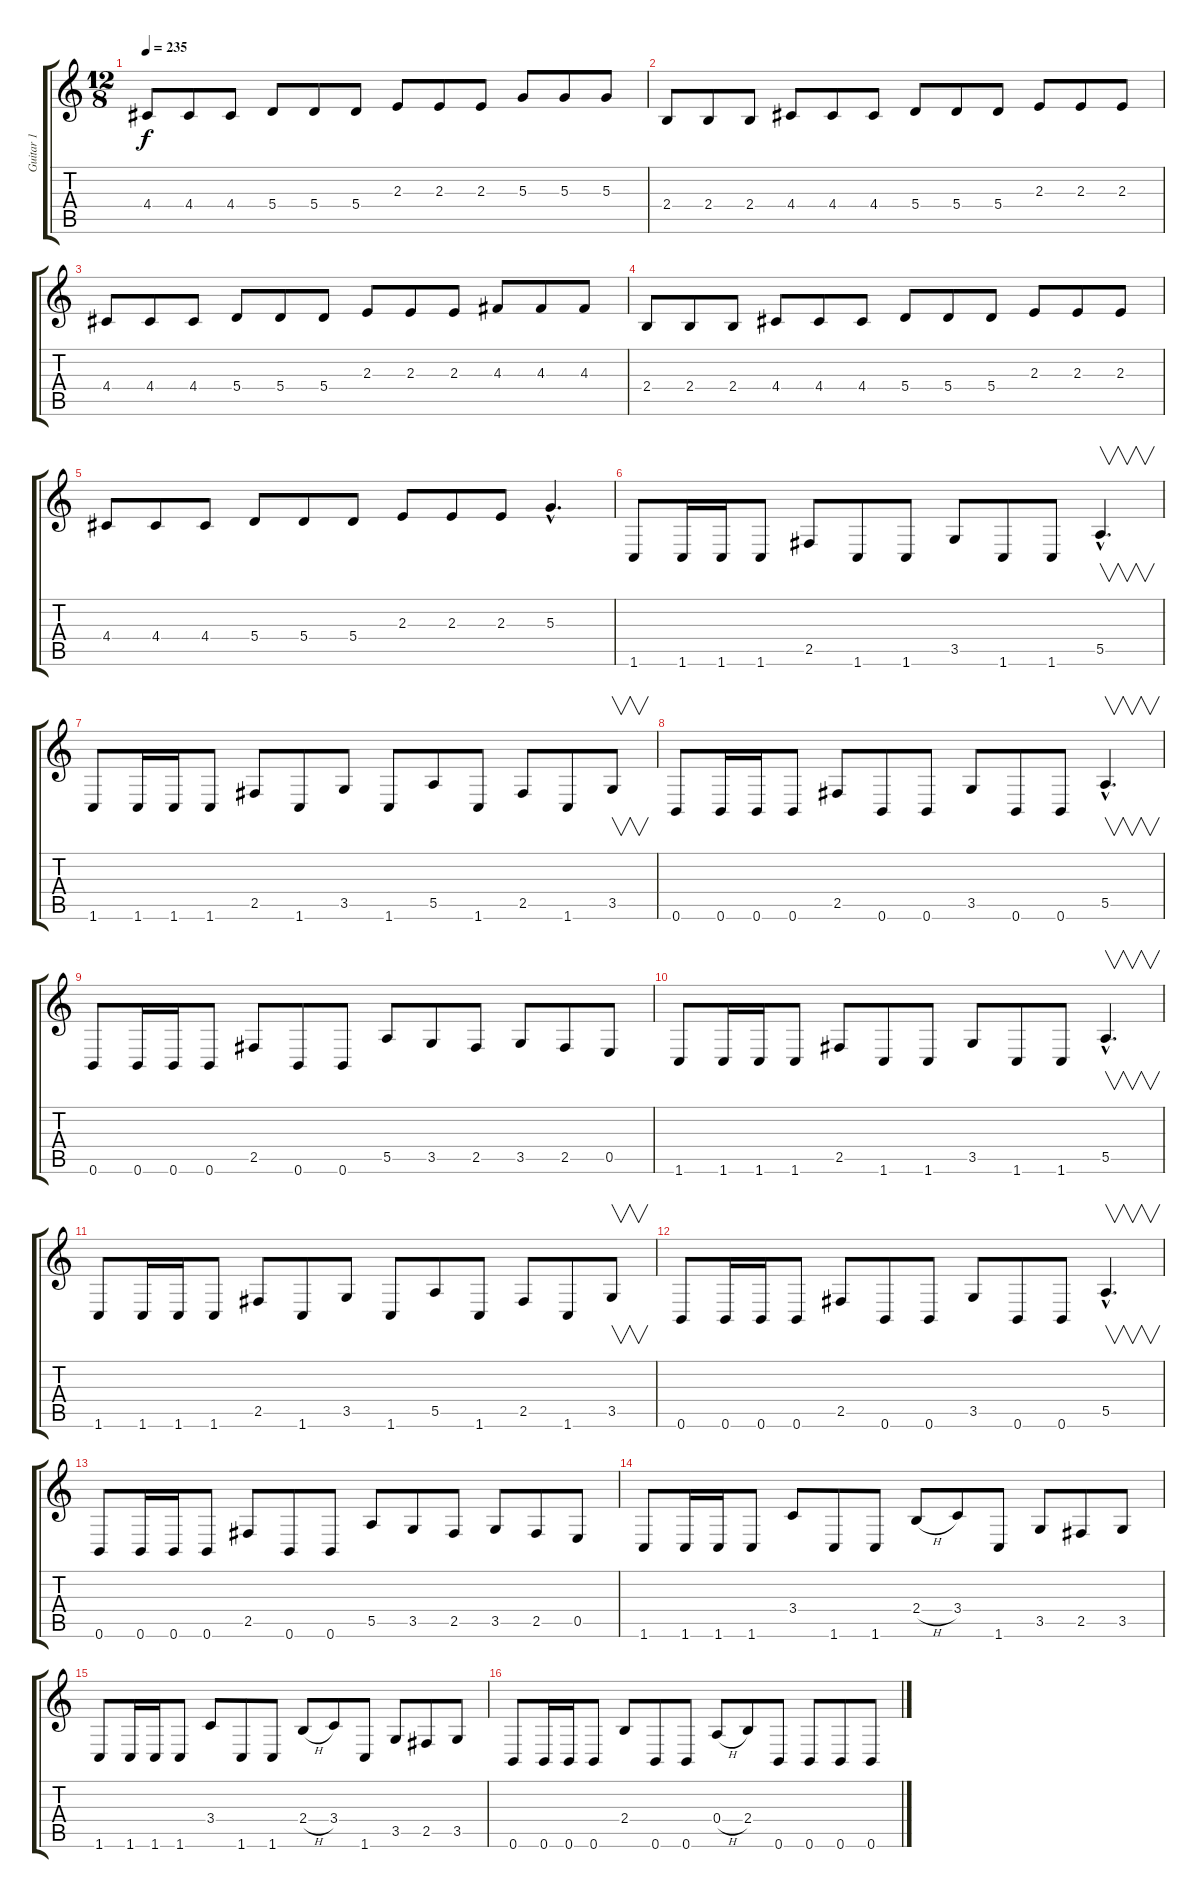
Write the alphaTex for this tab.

\track ("Guitar 1" "Guitar 1") {instrument distortionguitar}
\staff {score tabs}
\tuning (B3 Gb3 D3 A2 E2 B1) {hide}
\ts (12 8)
\tempo 235
\clef g2
\ks c
4.4.8{dy f} 4.4.8 4.4.8 5.4.8 5.4.8 5.4.8 2.3.8 2.3.8 2.3.8 5.3.8 5.3.8 5.3.8 |
2.4.8 2.4.8 2.4.8 4.4.8 4.4.8 4.4.8 5.4.8 5.4.8 5.4.8 2.3.8 2.3.8 2.3.8 |
4.4.8 4.4.8 4.4.8 5.4.8 5.4.8 5.4.8 2.3.8 2.3.8 2.3.8 4.3.8 4.3.8 4.3.8 |
2.4.8 2.4.8 2.4.8 4.4.8 4.4.8 4.4.8 5.4.8 5.4.8 5.4.8 2.3.8 2.3.8 2.3.8 |
4.4.8 4.4.8 4.4.8 5.4.8 5.4.8 5.4.8 2.3.8 2.3.8 2.3.8 5.3{hac}.4{d} |
1.6.8 1.6.16 1.6.16 1.6.8 2.5.8 1.6.8 1.6.8 3.5.8 1.6.8 1.6.8 5.5{hac}.4{v d} |
1.6.8 1.6.16 1.6.16 1.6.8 2.5.8 1.6.8 3.5.8 1.6.8 5.5.8 1.6.8 2.5.8 1.6.8 3.5.8{v} |
0.6.8 0.6.16 0.6.16 0.6.8 2.5.8 0.6.8 0.6.8 3.5.8 0.6.8 0.6.8 5.5{hac}.4{v d} |
0.6.8 0.6.16 0.6.16 0.6.8 2.5.8 0.6.8 0.6.8 5.5.8 3.5.8 2.5.8 3.5.8 2.5.8 0.5.8 |
1.6.8 1.6.16 1.6.16 1.6.8 2.5.8 1.6.8 1.6.8 3.5.8 1.6.8 1.6.8 5.5{hac}.4{v d} |
1.6.8 1.6.16 1.6.16 1.6.8 2.5.8 1.6.8 3.5.8 1.6.8 5.5.8 1.6.8 2.5.8 1.6.8 3.5.8{v} |
0.6.8 0.6.16 0.6.16 0.6.8 2.5.8 0.6.8 0.6.8 3.5.8 0.6.8 0.6.8 5.5{hac}.4{v d} |
0.6.8 0.6.16 0.6.16 0.6.8 2.5.8 0.6.8 0.6.8 5.5.8 3.5.8 2.5.8 3.5.8 2.5.8 0.5.8 |
1.6.8 1.6.16 1.6.16 1.6.8 3.4.8 1.6.8 1.6.8 2.4{h}.8 3.4.8 1.6.8 3.5.8 2.5.8 3.5.8 |
1.6.8 1.6.16 1.6.16 1.6.8 3.4.8 1.6.8 1.6.8 2.4{h}.8 3.4.8 1.6.8 3.5.8 2.5.8 3.5.8 |
0.6.8 0.6.16 0.6.16 0.6.8 2.4.8 0.6.8 0.6.8 0.4{h}.8 2.4.8 0.6.8 0.6.8 0.6.8 0.6.8
